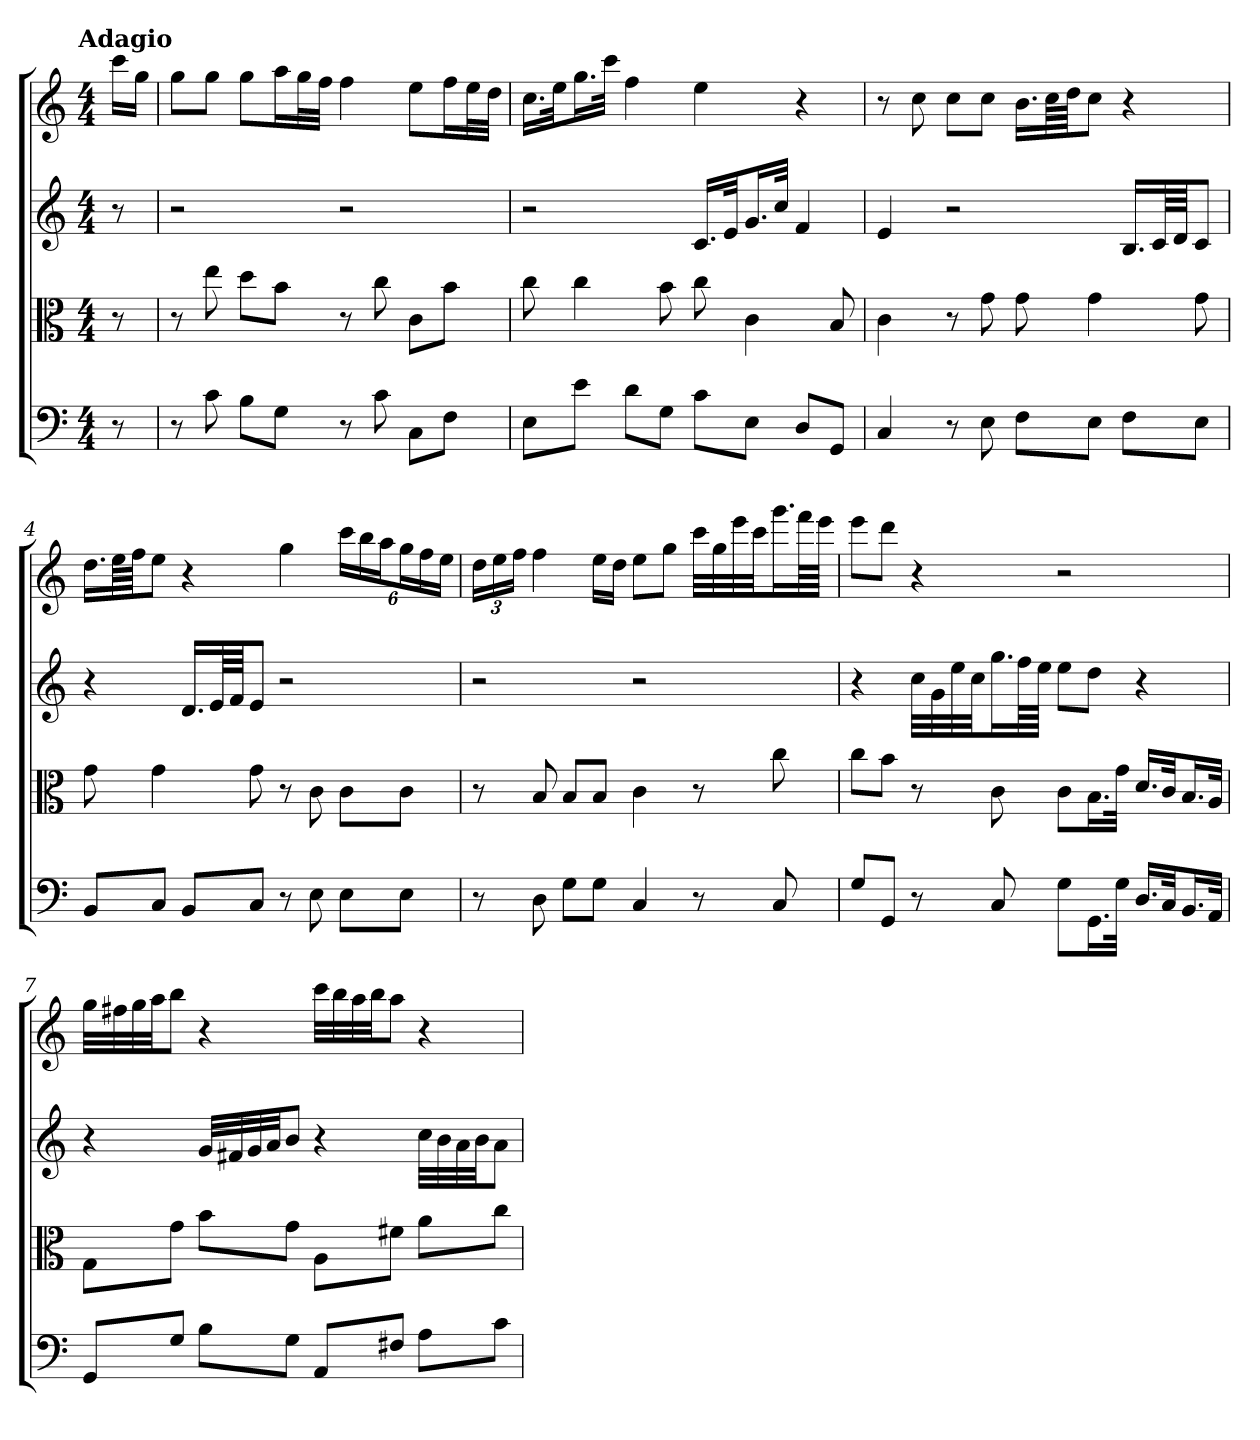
**kern	**kern	**kern	**kern
*part4	*part3	*part2	*part1
*staff4	*staff3	*staff2	*staff1
*clefF4	*clefC3	*	*
*k[]	*k[]	*k[]	*k[]
*C:	*C:	*C:	*C:
!!LO:TX:omd:t=Adagio
*M4/4	*M4/4	*M4/4	*M4/4
*MM56	*MM56	*MM56	*MM56
=	=	=	=
8r	8r	8r	16cccLL
.	.	.	16ggJJ
=1	=1	=1	=1
8r	8r	2r	8ggL
8c	8ee	.	8ggJ
8B\L	8dd\L	.	8ggL
8G\J	8b\J	.	16aaL
.	.	.	32ggL
.	.	.	32ffJJJ
8r	8r	2r	4ff
8c	8cc	.	.
8C\L	8c\L	.	8eeL
8F\J	8b\J	.	16ffL
.	.	.	32eeL
.	.	.	32ddJJJ
=2	=2	=2	=2
8E\L	8cc	2r	16.ccLL
.	.	.	32eeJk
8e\J	4cc	.	16.ggL
.	.	.	32cccJJk
8d\L	.	.	4ff
8G\J	8b	.	.
8c\L	8cc	16.cLL	4ee
.	.	32eJk	.
8E\J	4c	16.gL	.
.	.	32ccJJk	.
8D/L	.	4f	4r
8GG/J	8B	.	.
=3	=3	=3	=3
4C	4c	4e	8r
.	.	.	8cc
8r	8r	2r	8ccL
8E	8g	.	8ccJ
8F\L	8g	.	16.bLL
.	.	.	64ccLL
.	.	.	64ddJJJ
8E\J	4g	.	8ccJ
8F\L	.	16.BLL	4r
.	.	64cLL	.
.	.	64dJJJ	.
8E\J	8g	8cJ	.
=4	=4	=4	=4
8BB/L	8g	4r	16.ddLL
.	.	.	64eeLL
.	.	.	64ffJJJ
8C/J	4g	.	8eeJ
8BB/L	.	16.dLL	4r
.	.	64eLL	.
.	.	64fJJJ	.
8C/J	8g	8eJ	.
8r	8r	2r	4gg
8E	8c	.	.
8E\L	8c\L	.	24cccLL
.	.	.	24bb
.	.	.	24aaJ
8E\J	8c\J	.	24ggL
.	.	.	24ff
.	.	.	24eeJJ
=5	=5	=5	=5
8r	8r	2r	24ddLL
.	.	.	24ee
.	.	.	24ffJJ
8D	8B	.	4ff
8G\L	8B/L	.	.
8G\J	8B/J	.	16eeLL
.	.	.	16ddJJ
4C	4c	2r	8eeL
.	.	.	8ggJ
8r	8r	.	32cccLLL
.	.	.	32gg
.	.	.	32eee
.	.	.	32cccJJ
8C	8cc	.	16.gggL
.	.	.	64fffLL
.	.	.	64eeeJJJJ
=6	=6	=6	=6
8G/L	8cc\L	4r	8eeeL
8GG/J	8b\J	.	8dddJ
8r	8r	32ccLLL	4r
.	.	32g	.
.	.	32ee	.
.	.	32ccJJ	.
8C	8c	16.ggL	.
.	.	64ffLL	.
.	.	64eeJJJJ	.
8G\L	8c\L	8eeL	2r
16.GG\L	16.B\L	8ddJ	.
32G\JJk	32g\JJk	.	.
16.D/LL	16.d/LL	4r	.
32C/Jk	32c/Jk	.	.
16.BB/L	16.B/L	.	.
32AA/JJk	32A/JJk	.	.
=7	=7	=7	=7
8GG/L	8G\L	4r	32ggLLL
.	.	.	32ff#X
.	.	.	32gg
.	.	.	32aaJJ
8G/J	8g\J	.	8bbJ
8B\L	8b\L	32gLLL	4r
.	.	32f#X	.
.	.	32g	.
.	.	32aJJ	.
8G\J	8g\J	8bJ	.
8AA/L	8A\L	4r	32cccLLL
.	.	.	32bb
.	.	.	32aa
.	.	.	32bbJJ
8F#X/J	8f#X\J	.	8aaJ
8A\L	8a\L	32ccLLL	4r
.	.	32b	.
.	.	32a	.
.	.	32bJJ	.
8c\J	8cc\J	8aJ	.
=	=	=	=
*-	*-	*-	*-
